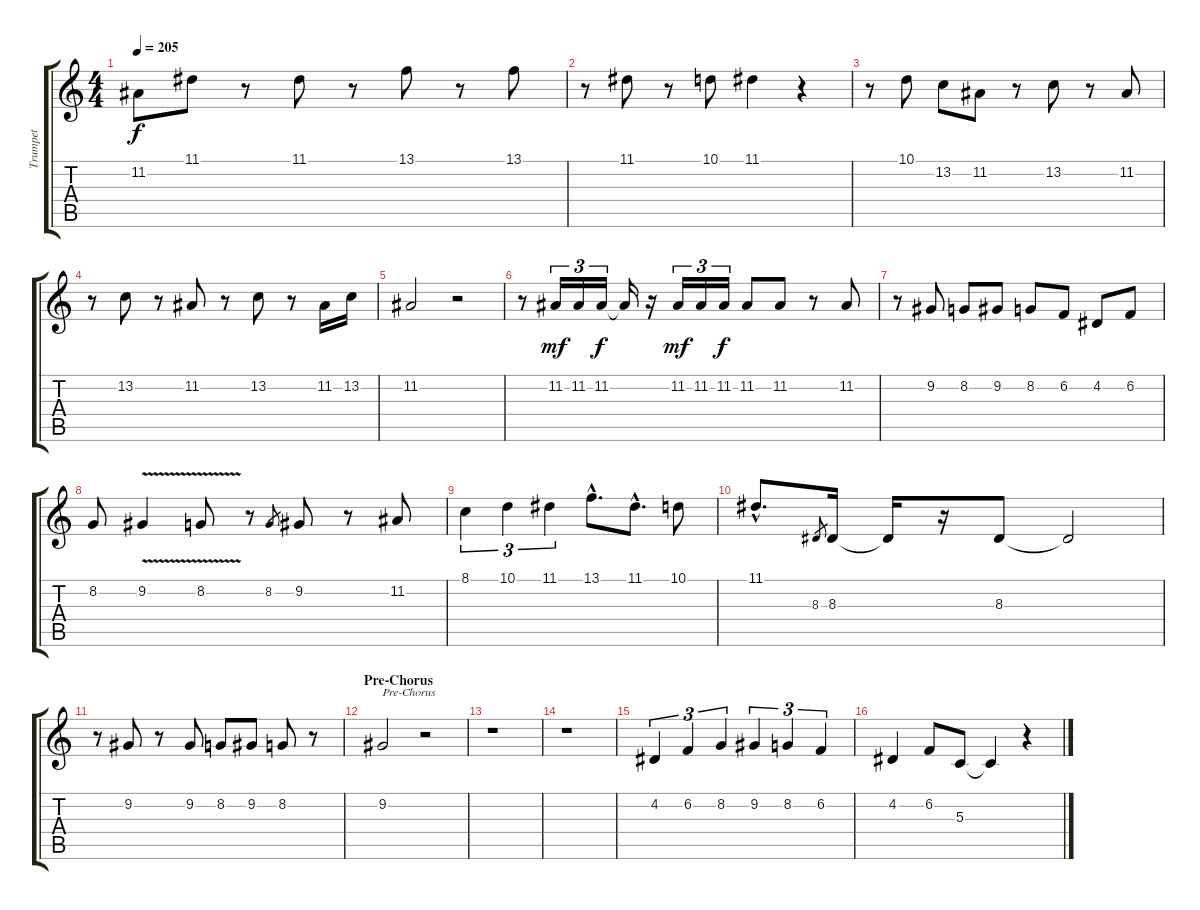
\track ("Trumpet" "Trumpet") {instrument trumpet}
\staff {score tabs}
\tuning (E4 B3 G3 D3 A2 E2) {hide}
\ts (4 4)
\tempo 205
\clef g2
\ks c
11.2{t}.8{dy f} 11.1.8 r.8 11.1.8 r.8 13.1.8 r.8 13.1.8 |
r.8 11.1.8 r.8 10.1.8 11.1.4 r.4 |
r.8 10.1.8 13.2.8 11.2.8 r.8 13.2.8 r.8 11.2.8 |
r.8 13.2.8 r.8 11.2.8 r.8 13.2.8 r.8 11.2.16 13.2.16 |
11.2.2 r.2 |
r.8 11.2.16{tu (3 2) dy mf} 11.2.16{tu (3 2)} 11.2.16{tu (3 2) dy f} 11.2{t}.16 r.16 11.2.16{tu (3 2) dy mf} 11.2.16{tu (3 2)} 11.2.16{tu (3 2) dy f} 11.2.8 11.2.8 r.8 11.2.8 |
r.8 9.2.8 8.2.8 9.2.8 8.2.8 6.2.8 4.2.8 6.2.8 |
8.2.8 9.2{v}.4 8.2{v}.8 r.8 8.2.8{gr} 9.2.8 r.8 11.2.8 |
8.1.4{tu (3 2)} 10.1.4{tu (3 2)} 11.1.4{tu (3 2)} 13.1{hac}.8{d} 11.1{hac}.8{d} 10.1.8 |
11.1{hac}.8{d} 8.3.8{gr} 8.3.16 8.3{t}.16 r.16 8.3.8 8.3{t}.2 |
r.8 9.2.8 r.8 9.2.8 8.2.8 9.2.8 8.2.8 r.8 |
\section ("" "Pre-Chorus")
9.2.2{txt "Pre-Chorus"} r.2 |
r.1 |
r.1 |
4.2.4{tu (3 2)} 6.2.4{tu (3 2)} 8.2.4{tu (3 2)} 9.2.4{tu (3 2)} 8.2.4{tu (3 2)} 6.2.4{tu (3 2)} |
4.2.4 6.2.8 5.3.8 5.3{t}.4 r.4
